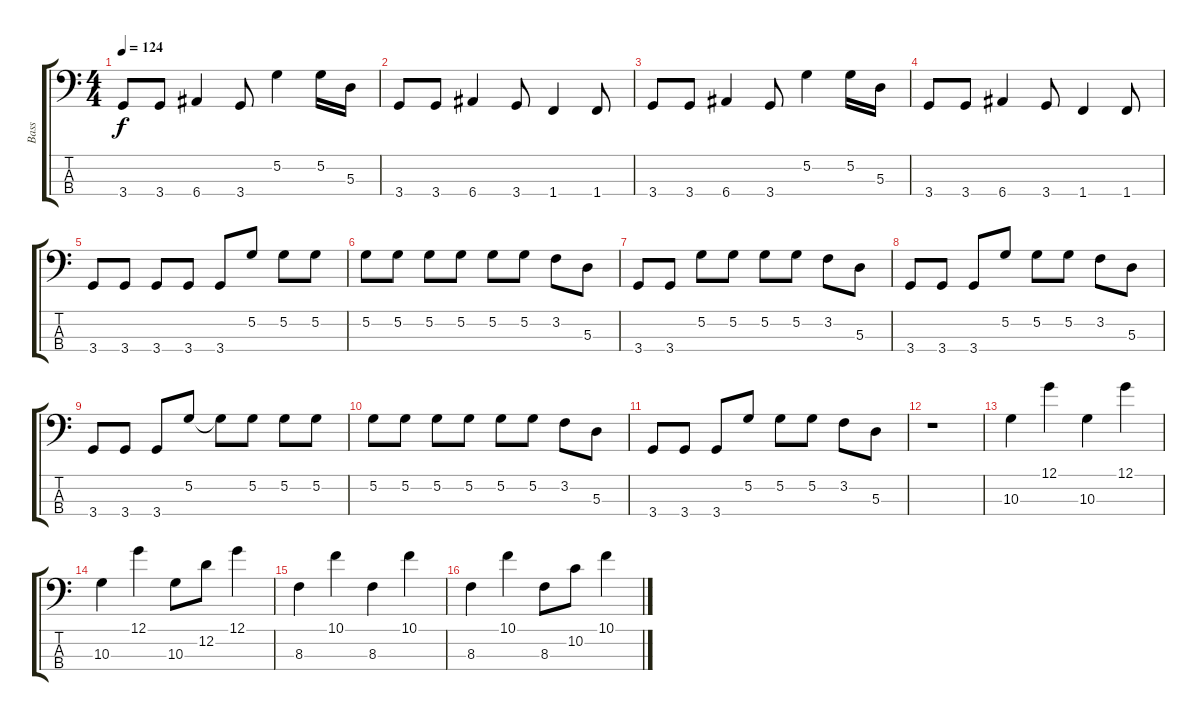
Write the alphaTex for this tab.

\track ("Bass" "Bass") {instrument electricbassfinger}
\staff {score tabs}
\tuning (G2 D2 A1 E1) {hide}
\ts (4 4)
\tempo 124
\clef f4
\ks c
3.4.8{dy f} 3.4.8 6.4.4 3.4.8 5.2.4 5.2.16 5.3.16 |
3.4.8 3.4.8 6.4.4 3.4.8 1.4.4 1.4.8 |
3.4.8 3.4.8 6.4.4 3.4.8 5.2.4 5.2.16 5.3.16 |
3.4.8 3.4.8 6.4.4 3.4.8 1.4.4 1.4.8 |
3.4.8 3.4.8 3.4.8 3.4.8 3.4.8 5.2.8 5.2.8 5.2.8 |
5.2.8 5.2.8 5.2.8 5.2.8 5.2.8 5.2.8 3.2.8 5.3.8 |
3.4.8 3.4.8 5.2.8 5.2.8 5.2.8 5.2.8 3.2.8 5.3.8 |
3.4.8 3.4.8 3.4.8 5.2.8 5.2.8 5.2.8 3.2.8 5.3.8 |
3.4.8 3.4.8 3.4.8 5.2.8 5.2{t}.8 5.2.8 5.2.8 5.2.8 |
5.2.8 5.2.8 5.2.8 5.2.8 5.2.8 5.2.8 3.2.8 5.3.8 |
3.4.8 3.4.8 3.4.8 5.2.8 5.2.8 5.2.8 3.2.8 5.3.8 |
r.1 |
10.3.4 12.1.4 10.3.4 12.1.4 |
10.3.4 12.1.4 10.3.8 12.2.8 12.1.4 |
8.3.4 10.1.4 8.3.4 10.1.4 |
8.3.4 10.1.4 8.3.8 10.2.8 10.1.4
